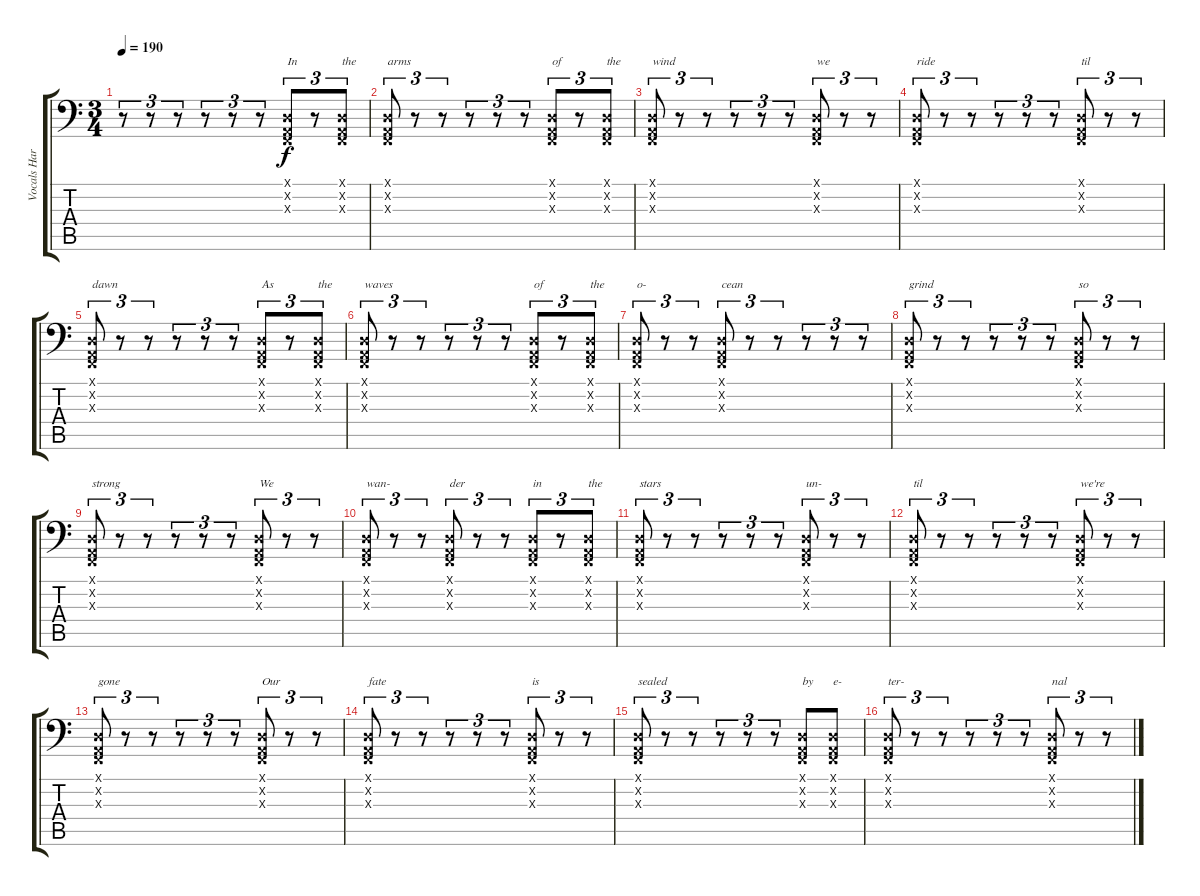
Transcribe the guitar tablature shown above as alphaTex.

\track ("Vocals Harsh (Jari)" "Vocals Har") {instrument timpani}
\staff {score tabs}
\tuning (D3 A2 F2 C2 G1 C1) {hide}
\ts (3 4)
\tempo 190
\clef f4
\ks c
r.8{tu (3 2) dy f} r.8{tu (3 2)} r.8{tu (3 2)} r.8{tu (3 2)} r.8{tu (3 2)} r.8{tu (3 2)} (0.1{x} 0.2{x} 0.3{x}).8{tu (3 2) txt "In"} r.8{tu (3 2)} (0.1{x} 0.2{x} 0.3{x}).8{tu (3 2) txt "the"} |
(0.1{x} 0.2{x} 0.3{x}).8{tu (3 2) txt "arms"} r.8{tu (3 2)} r.8{tu (3 2)} r.8{tu (3 2)} r.8{tu (3 2)} r.8{tu (3 2)} (0.1{x} 0.2{x} 0.3{x}).8{tu (3 2) txt "of"} r.8{tu (3 2)} (0.1{x} 0.2{x} 0.3{x}).8{tu (3 2) txt "the"} |
(0.1{x} 0.2{x} 0.3{x}).8{tu (3 2) txt "wind"} r.8{tu (3 2)} r.8{tu (3 2)} r.8{tu (3 2)} r.8{tu (3 2)} r.8{tu (3 2)} (0.1{x} 0.2{x} 0.3{x}).8{tu (3 2) txt "we"} r.8{tu (3 2)} r.8{tu (3 2)} |
(0.1{x} 0.2{x} 0.3{x}).8{tu (3 2) txt "ride"} r.8{tu (3 2)} r.8{tu (3 2)} r.8{tu (3 2)} r.8{tu (3 2)} r.8{tu (3 2)} (0.1{x} 0.2{x} 0.3{x}).8{tu (3 2) txt "til"} r.8{tu (3 2)} r.8{tu (3 2)} |
(0.1{x} 0.2{x} 0.3{x}).8{tu (3 2) txt "dawn"} r.8{tu (3 2)} r.8{tu (3 2)} r.8{tu (3 2)} r.8{tu (3 2)} r.8{tu (3 2)} (0.1{x} 0.2{x} 0.3{x}).8{tu (3 2) txt "As"} r.8{tu (3 2)} (0.1{x} 0.2{x} 0.3{x}).8{tu (3 2) txt "the"} |
(0.1{x} 0.2{x} 0.3{x}).8{tu (3 2) txt "waves"} r.8{tu (3 2)} r.8{tu (3 2)} r.8{tu (3 2)} r.8{tu (3 2)} r.8{tu (3 2)} (0.1{x} 0.2{x} 0.3{x}).8{tu (3 2) txt "of"} r.8{tu (3 2)} (0.1{x} 0.2{x} 0.3{x}).8{tu (3 2) txt "the"} |
(0.1{x} 0.2{x} 0.3{x}).8{tu (3 2) txt "o-"} r.8{tu (3 2)} r.8{tu (3 2)} (0.1{x} 0.2{x} 0.3{x}).8{tu (3 2) txt "cean"} r.8{tu (3 2)} r.8{tu (3 2)} r.8{tu (3 2)} r.8{tu (3 2)} r.8{tu (3 2)} |
(0.1{x} 0.2{x} 0.3{x}).8{tu (3 2) txt "grind"} r.8{tu (3 2)} r.8{tu (3 2)} r.8{tu (3 2)} r.8{tu (3 2)} r.8{tu (3 2)} (0.1{x} 0.2{x} 0.3{x}).8{tu (3 2) txt "so"} r.8{tu (3 2)} r.8{tu (3 2)} |
(0.1{x} 0.2{x} 0.3{x}).8{tu (3 2) txt "strong"} r.8{tu (3 2)} r.8{tu (3 2)} r.8{tu (3 2)} r.8{tu (3 2)} r.8{tu (3 2)} (0.1{x} 0.2{x} 0.3{x}).8{tu (3 2) txt "We"} r.8{tu (3 2)} r.8{tu (3 2)} |
(0.1{x} 0.2{x} 0.3{x}).8{tu (3 2) txt "wan-"} r.8{tu (3 2)} r.8{tu (3 2)} (0.1{x} 0.2{x} 0.3{x}).8{tu (3 2) txt "der"} r.8{tu (3 2)} r.8{tu (3 2)} (0.1{x} 0.2{x} 0.3{x}).8{tu (3 2) txt "in"} r.8{tu (3 2)} (0.1{x} 0.2{x} 0.3{x}).8{tu (3 2) txt "the"} |
(0.1{x} 0.2{x} 0.3{x}).8{tu (3 2) txt "stars"} r.8{tu (3 2)} r.8{tu (3 2)} r.8{tu (3 2)} r.8{tu (3 2)} r.8{tu (3 2)} (0.1{x} 0.2{x} 0.3{x}).8{tu (3 2) txt "un-"} r.8{tu (3 2)} r.8{tu (3 2)} |
(0.1{x} 0.2{x} 0.3{x}).8{tu (3 2) txt "til"} r.8{tu (3 2)} r.8{tu (3 2)} r.8{tu (3 2)} r.8{tu (3 2)} r.8{tu (3 2)} (0.1{x} 0.2{x} 0.3{x}).8{tu (3 2) txt "we're"} r.8{tu (3 2)} r.8{tu (3 2)} |
(0.1{x} 0.2{x} 0.3{x}).8{tu (3 2) txt "gone"} r.8{tu (3 2)} r.8{tu (3 2)} r.8{tu (3 2)} r.8{tu (3 2)} r.8{tu (3 2)} (0.1{x} 0.2{x} 0.3{x}).8{tu (3 2) txt "Our"} r.8{tu (3 2)} r.8{tu (3 2)} |
(0.1{x} 0.2{x} 0.3{x}).8{tu (3 2) txt "fate"} r.8{tu (3 2)} r.8{tu (3 2)} r.8{tu (3 2)} r.8{tu (3 2)} r.8{tu (3 2)} (0.1{x} 0.2{x} 0.3{x}).8{tu (3 2) txt "is"} r.8{tu (3 2)} r.8{tu (3 2)} |
(0.1{x} 0.2{x} 0.3{x}).8{tu (3 2) txt "sealed"} r.8{tu (3 2)} r.8{tu (3 2)} r.8{tu (3 2)} r.8{tu (3 2)} r.8{tu (3 2)} (0.1{x} 0.2{x} 0.3{x}).8{txt "by"} (0.1{x} 0.2{x} 0.3{x}).8{txt "e-"} |
(0.1{x} 0.2{x} 0.3{x}).8{tu (3 2) txt "ter-"} r.8{tu (3 2)} r.8{tu (3 2)} r.8{tu (3 2)} r.8{tu (3 2)} r.8{tu (3 2)} (0.1{x} 0.2{x} 0.3{x}).8{tu (3 2) txt "nal"} r.8{tu (3 2)} r.8{tu (3 2)}
